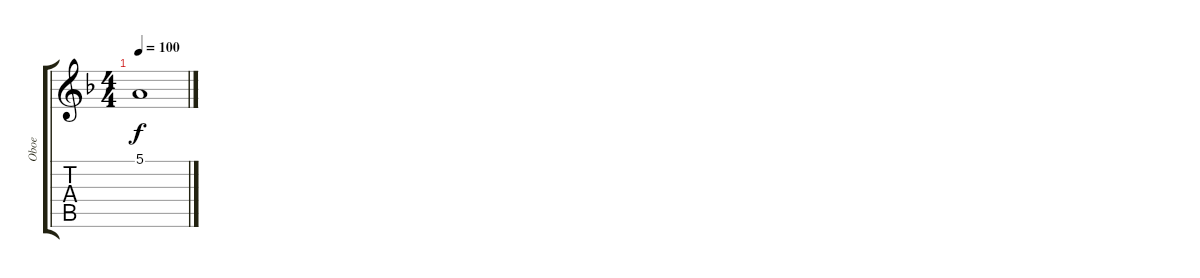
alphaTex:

\track ("Oboe" "Oboe") {instrument oboe}
\staff {score tabs}
\tuning (E4 B3 G3 D3 A2 E2) {hide}
\ts (4 4)
\tempo 100
\clef g2
\ks dminor
5.1.1{dy f}
